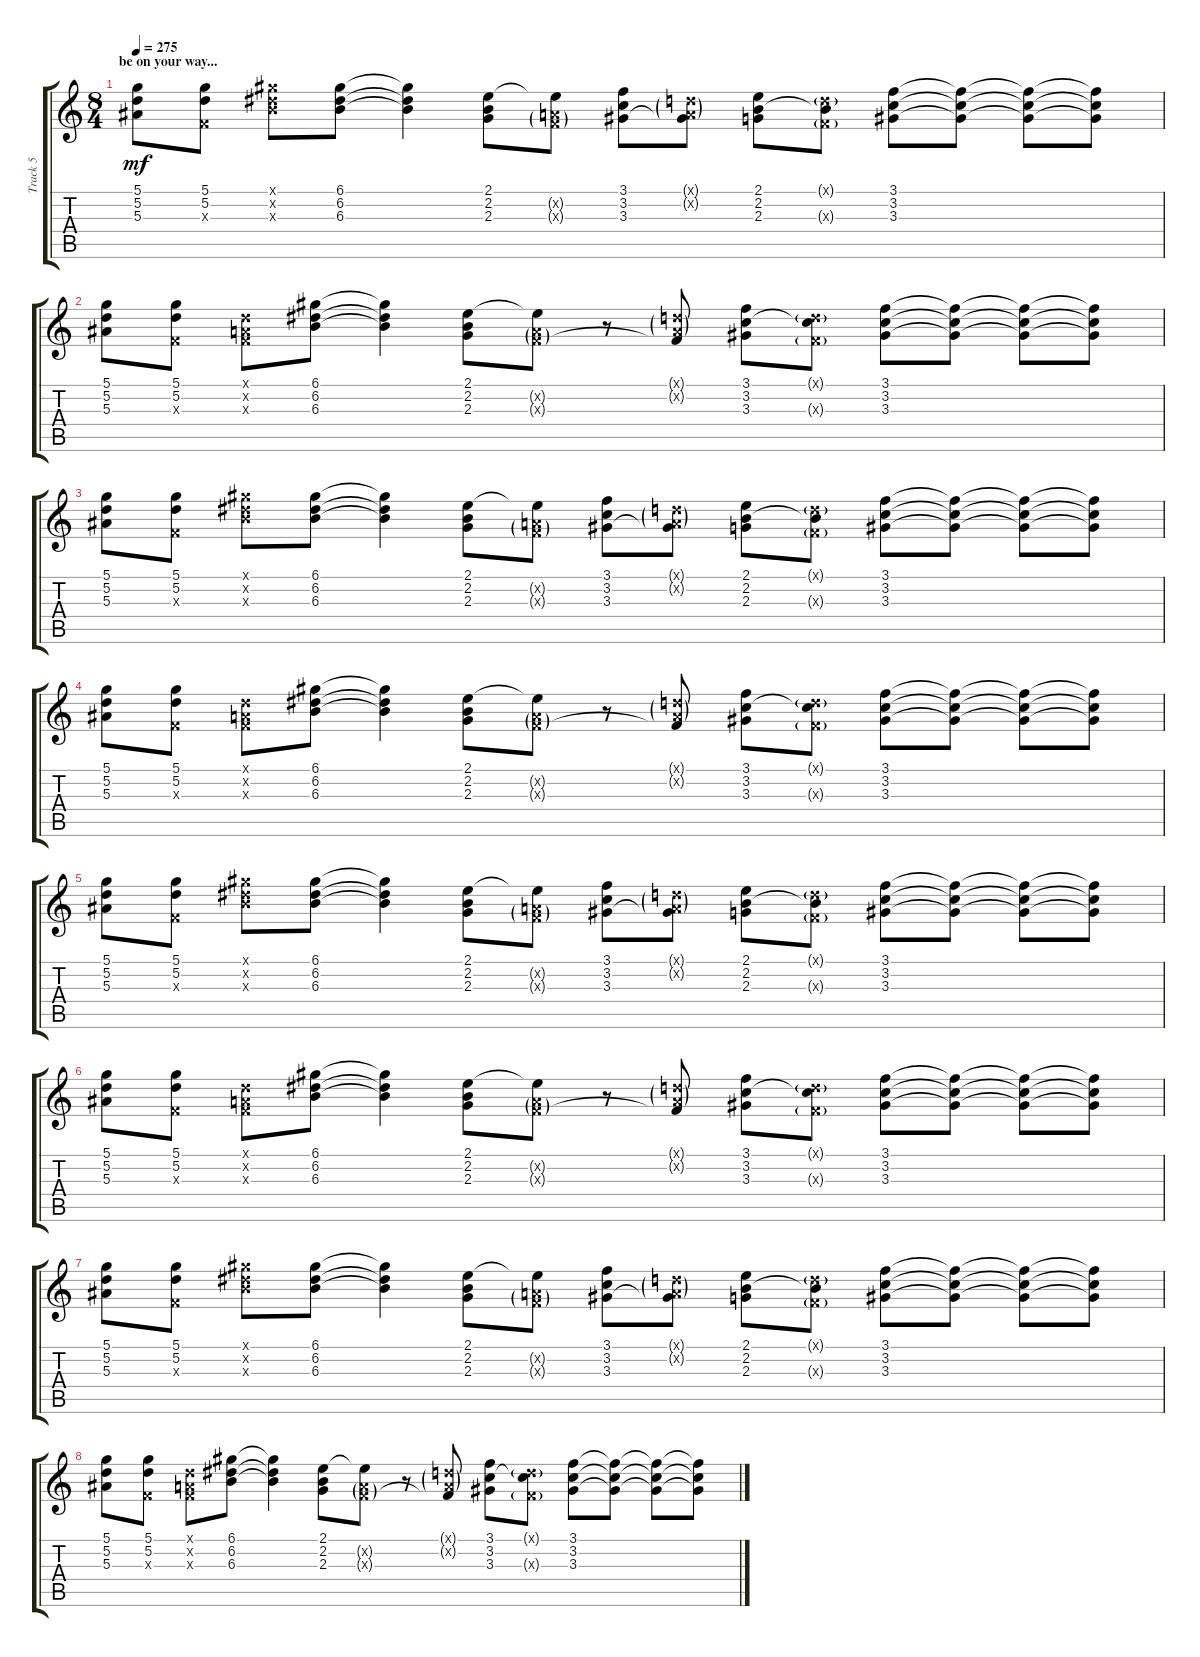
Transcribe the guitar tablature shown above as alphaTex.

\track ("Track 5" "Track 5") {instrument electricguitarjazz}
\staff {score tabs}
\tuning (D4 A3 F3 C3 G2 C2) {hide}
\ts (8 4)
\section ("" "be on your way...")
\tempo 275
\clef g2
\ks c
(5.1 5.2 5.3).8{dy mf} (5.1 5.2 0.3{x}).8 (6.1{x} 6.2{x} 6.3{x}).8 (6.1 6.2 6.3).8 (6.1{t} 6.2{t} 6.3{t}).4 (2.1 2.2 2.3).8 (2.1{t} 0.2{g x} 0.3{g x}).8 (3.1 3.2 3.3).8 (0.1{g x} 0.2{g x} 3.3{t}).8 (2.1 2.2 2.3).8 (0.1{g x} 2.2{t} 0.3{g x}).8 (3.1 3.2 3.3).8 (3.1{t} 3.2{t} 3.3{t}).8 (3.1{t} 3.2{t} 3.3{t}).8 (3.1{t} 3.2{t} 3.3{t}).8 |
(5.1 5.2 5.3).8 (5.1 5.2 0.3{x}).8 (0.1{x} 0.2{x} 0.3{x}).8 (6.1 6.2 6.3).8 (6.1{t} 6.2{t} 6.3{t}).4 (2.1 2.2 2.3).8 (2.1{t} 0.2{g x} 0.3{g x}).8 r.8 (0.1{g x} 0.2{g x} 0.3{t}).8 (3.1 3.2 3.3).8 (0.1{g x} 3.2{t} 0.3{g x}).8 (3.1 3.2 3.3).8 (3.1{t} 3.2{t} 3.3{t}).8 (3.1{t} 3.2{t} 3.3{t}).8 (3.1{t} 3.2{t} 3.3{t}).8 |
(5.1 5.2 5.3).8 (5.1 5.2 0.3{x}).8 (6.1{x} 6.2{x} 6.3{x}).8 (6.1 6.2 6.3).8 (6.1{t} 6.2{t} 6.3{t}).4 (2.1 2.2 2.3).8 (2.1{t} 0.2{g x} 0.3{g x}).8 (3.1 3.2 3.3).8 (0.1{g x} 0.2{g x} 3.3{t}).8 (2.1 2.2 2.3).8 (0.1{g x} 2.2{t} 0.3{g x}).8 (3.1 3.2 3.3).8 (3.1{t} 3.2{t} 3.3{t}).8 (3.1{t} 3.2{t} 3.3{t}).8 (3.1{t} 3.2{t} 3.3{t}).8 |
(5.1 5.2 5.3).8 (5.1 5.2 0.3{x}).8 (0.1{x} 0.2{x} 0.3{x}).8 (6.1 6.2 6.3).8 (6.1{t} 6.2{t} 6.3{t}).4 (2.1 2.2 2.3).8 (2.1{t} 0.2{g x} 0.3{g x}).8 r.8 (0.1{g x} 0.2{g x} 0.3{t}).8 (3.1 3.2 3.3).8 (0.1{g x} 3.2{t} 0.3{g x}).8 (3.1 3.2 3.3).8 (3.1{t} 3.2{t} 3.3{t}).8 (3.1{t} 3.2{t} 3.3{t}).8 (3.1{t} 3.2{t} 3.3{t}).8 |
(5.1 5.2 5.3).8 (5.1 5.2 0.3{x}).8 (6.1{x} 6.2{x} 6.3{x}).8 (6.1 6.2 6.3).8 (6.1{t} 6.2{t} 6.3{t}).4 (2.1 2.2 2.3).8 (2.1{t} 0.2{g x} 0.3{g x}).8 (3.1 3.2 3.3).8 (0.1{g x} 0.2{g x} 3.3{t}).8 (2.1 2.2 2.3).8 (0.1{g x} 2.2{t} 0.3{g x}).8 (3.1 3.2 3.3).8 (3.1{t} 3.2{t} 3.3{t}).8 (3.1{t} 3.2{t} 3.3{t}).8 (3.1{t} 3.2{t} 3.3{t}).8 |
(5.1 5.2 5.3).8 (5.1 5.2 0.3{x}).8 (0.1{x} 0.2{x} 0.3{x}).8 (6.1 6.2 6.3).8 (6.1{t} 6.2{t} 6.3{t}).4 (2.1 2.2 2.3).8 (2.1{t} 0.2{g x} 0.3{g x}).8 r.8 (0.1{g x} 0.2{g x} 0.3{t}).8 (3.1 3.2 3.3).8 (0.1{g x} 3.2{t} 0.3{g x}).8 (3.1 3.2 3.3).8 (3.1{t} 3.2{t} 3.3{t}).8 (3.1{t} 3.2{t} 3.3{t}).8 (3.1{t} 3.2{t} 3.3{t}).8 |
(5.1 5.2 5.3).8 (5.1 5.2 0.3{x}).8 (6.1{x} 6.2{x} 6.3{x}).8 (6.1 6.2 6.3).8 (6.1{t} 6.2{t} 6.3{t}).4 (2.1 2.2 2.3).8 (2.1{t} 0.2{g x} 0.3{g x}).8 (3.1 3.2 3.3).8 (0.1{g x} 0.2{g x} 3.3{t}).8 (2.1 2.2 2.3).8 (0.1{g x} 2.2{t} 0.3{g x}).8 (3.1 3.2 3.3).8 (3.1{t} 3.2{t} 3.3{t}).8 (3.1{t} 3.2{t} 3.3{t}).8 (3.1{t} 3.2{t} 3.3{t}).8 |
(5.1 5.2 5.3).8 (5.1 5.2 0.3{x}).8 (0.1{x} 0.2{x} 0.3{x}).8 (6.1 6.2 6.3).8 (6.1{t} 6.2{t} 6.3{t}).4 (2.1 2.2 2.3).8 (2.1{t} 0.2{g x} 0.3{g x}).8 r.8 (0.1{g x} 0.2{g x} 0.3{t}).8 (3.1 3.2 3.3).8 (0.1{g x} 3.2{t} 0.3{g x}).8 (3.1 3.2 3.3).8 (3.1{t} 3.2{t} 3.3{t}).8 (3.1{t} 3.2{t} 3.3{t}).8 (3.1{t} 3.2{t} 3.3{t}).8
